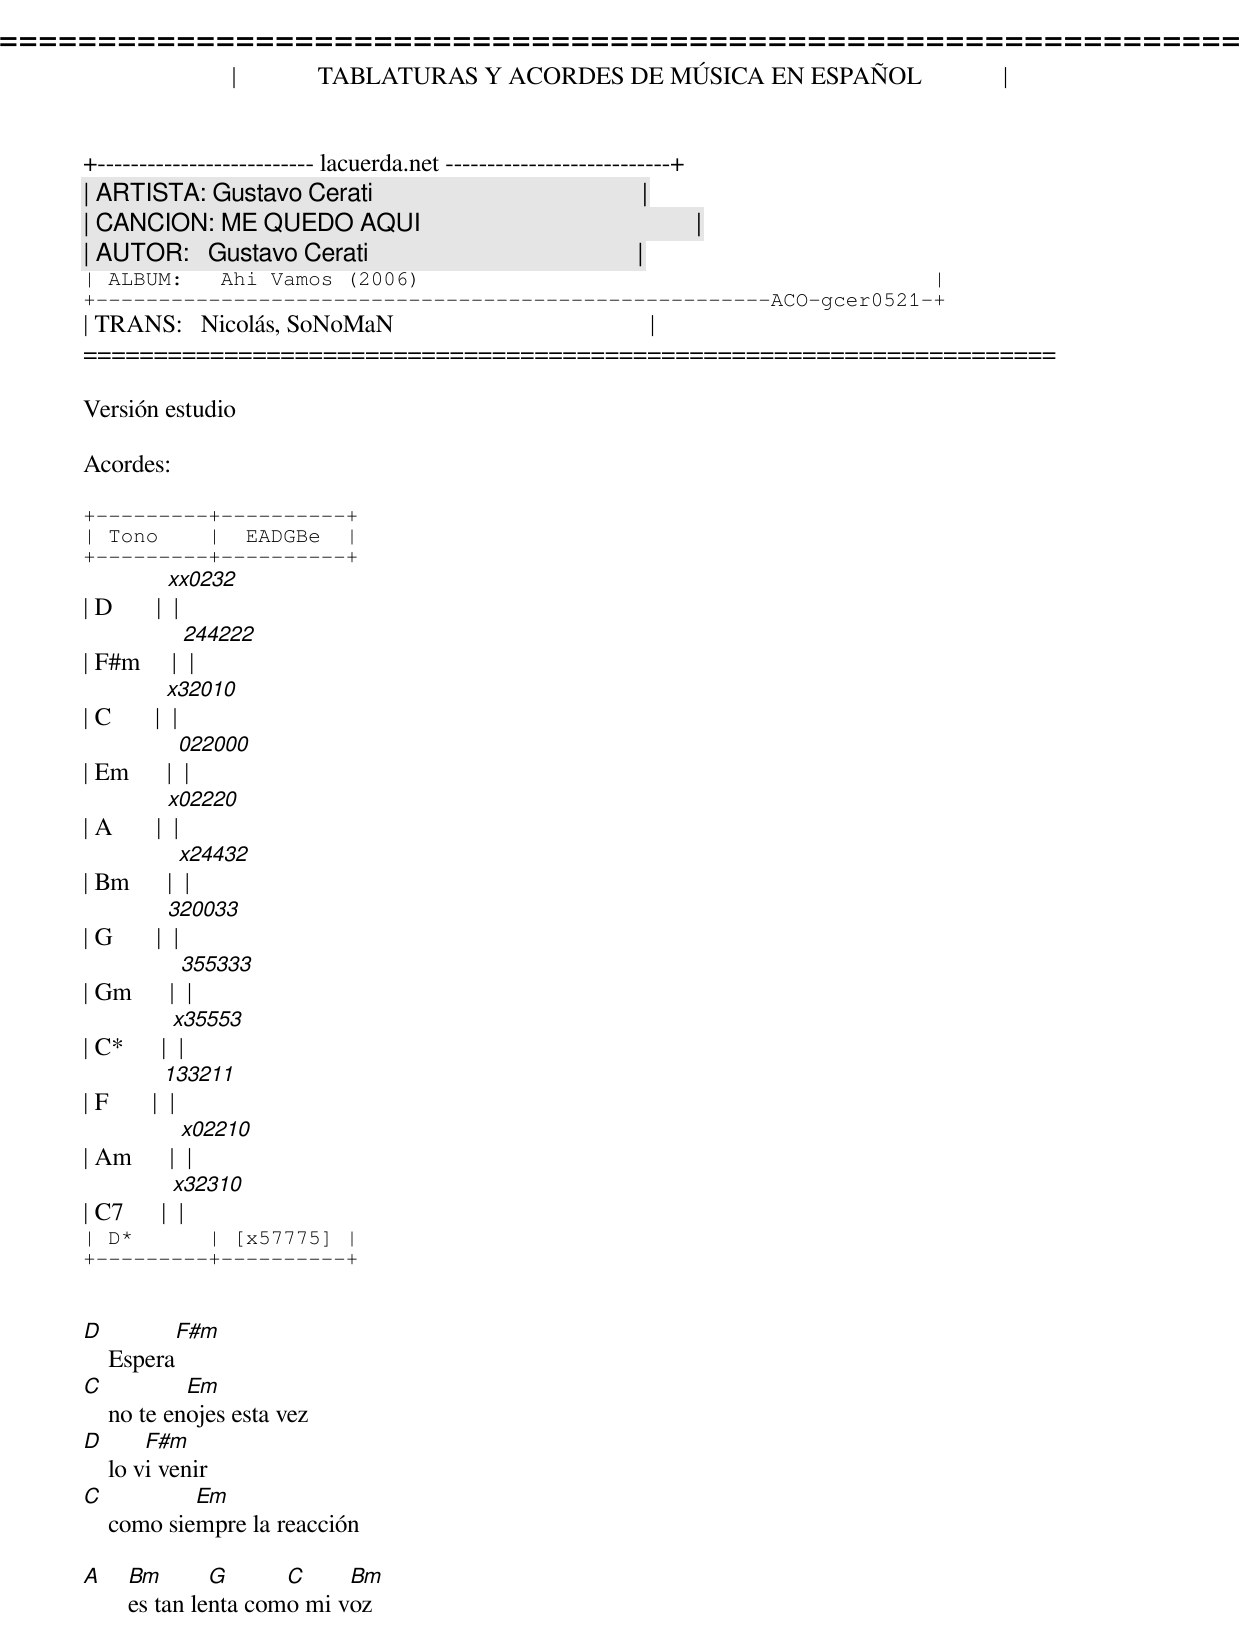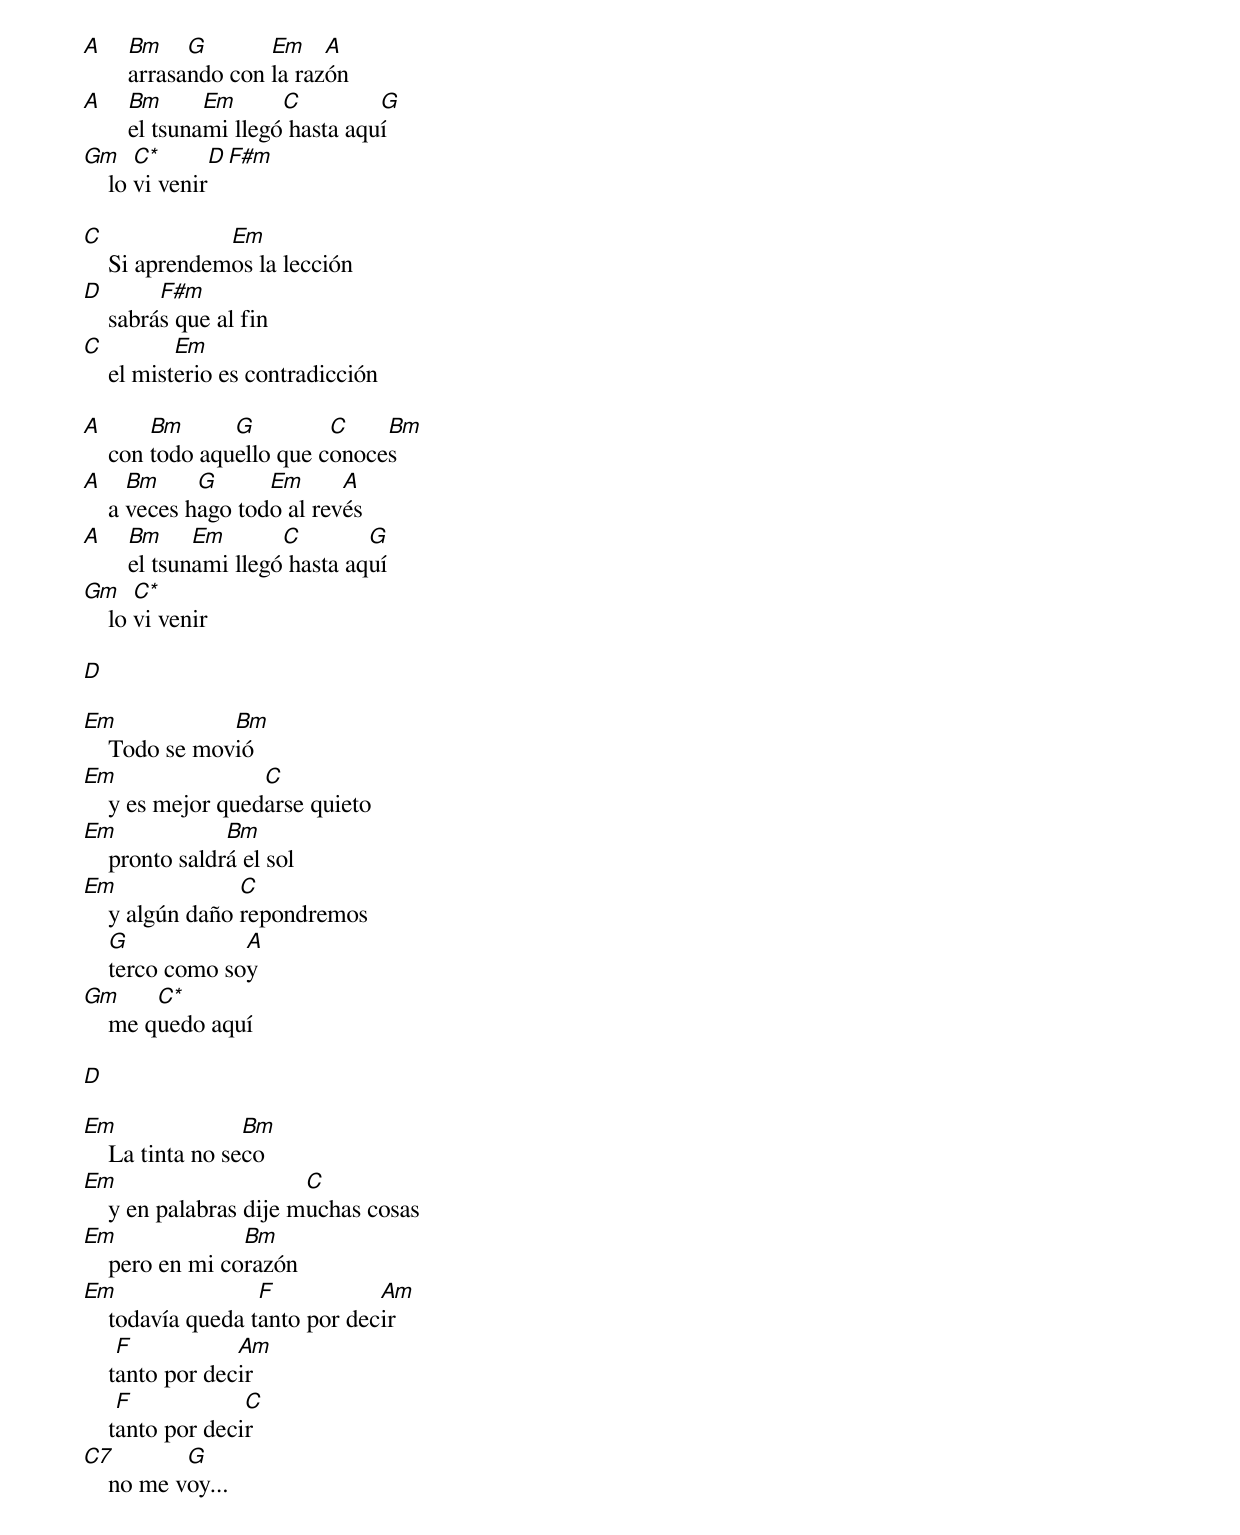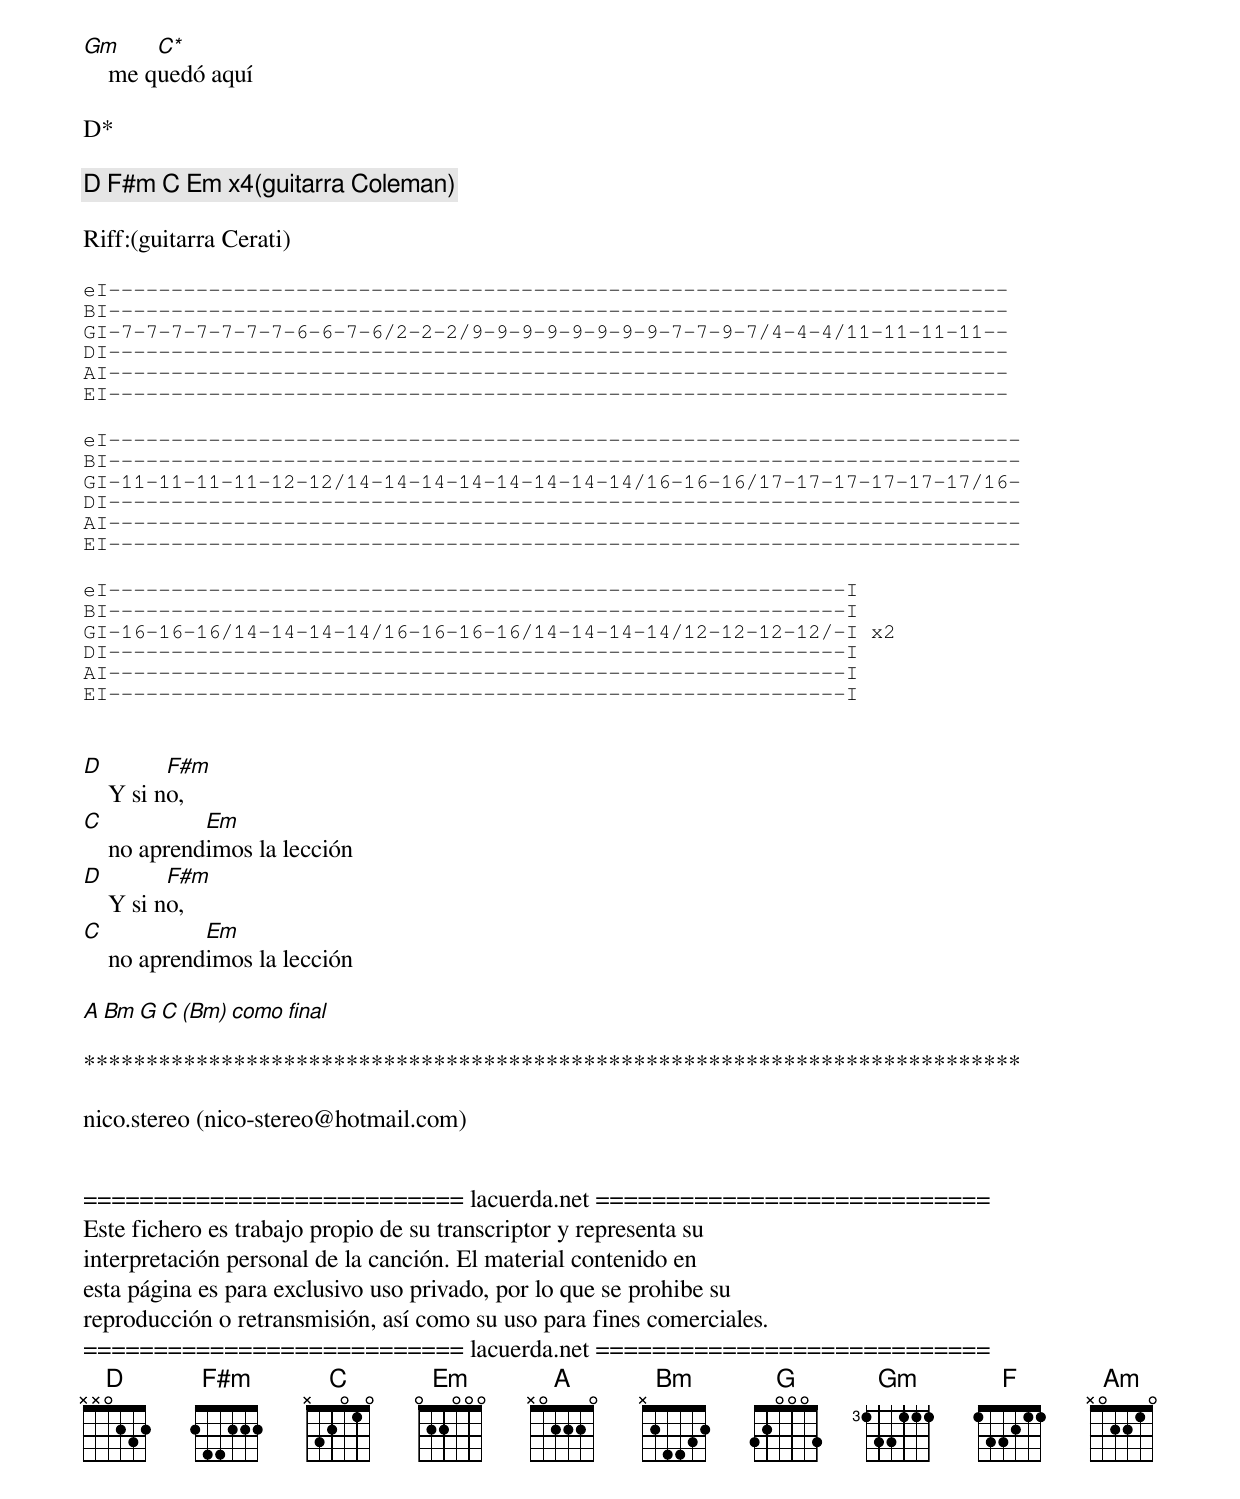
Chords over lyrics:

=====================================================================
|             TABLATURAS Y ACORDES DE MÚSICA EN ESPAÑOL             |
+-------------------------- lacuerda.net ---------------------------+
| ARTISTA: Gustavo Cerati                                           |
| CANCION: ME QUEDO AQUI                                            |
| AUTOR:   Gustavo Cerati                                           |
| ALBUM:   Ahi Vamos (2006)                                         |
+------------------------------------------------------ACO-gcer0521-+
| TRANS:   Nicolás, SoNoMaN                                         |
=====================================================================

Versión estudio

Acordes:

+---------+----------+
| Tono    |  EADGBe  |
+---------+----------+
| D       | [xx0232] |
| F#m     | [244222] |
| C       | [x32010] |
| Em      | [022000] |
| A       | [x02220] |
| Bm      | [x24432] |
| G       | [320033] |
| Gm      | [355333] |
| C*      | [x35553] |
| F       | [133211] |
| Am      | [x02210] |
| C7      | [x32310] |
| D*      | [x57775] |
+---------+----------+


D         F#m
    Espera
C           Em
    no te enojes esta vez
D       F#m
    lo vi venir
C           Em
    como siempre la reacción

A   Bm       G      C     Bm
    es tan lenta como mi voz
A   Bm    G       Em    A
    arrasando con la razón
A   Bm      Em      C         G
    el tsunami llegó hasta aquí
Gm     C*        D   F#m
    lo vi venir

C              Em
    Si aprendemos la lección
D        F#m
    sabrás que al fin
C          Em
    el misterio es contradicción

A       Bm      G         C    Bm
    con todo aquello que conoces
A     Bm     G      Em      A
    a veces hago todo al revés
A   Bm     Em       C        G
    el tsunami llegó hasta aquí
Gm     C*
    lo vi venir

D

Em             Bm
    Todo se movió
Em                 C
    y es mejor quedarse quieto
Em              Bm
    pronto saldrá el sol
Em               C
    y algún daño repondremos
    G            A
    terco como soy
Gm      C*
    me quedo aquí

D

Em                Bm
    La tinta no seco
Em                      C
    y en palabras dije muchas cosas
Em               Bm
    pero en mi corazón
Em                 F           Am
    todavía queda tanto por decir
     F           Am
    tanto por decir
     F            C
    tanto por decir
C7         G
    no me voy...
Gm      C*
    me quedó aquí

D*

[D F#m C Em] x4(guitarra Coleman)

Riff:(guitarra Cerati)

eI------------------------------------------------------------------------
BI------------------------------------------------------------------------
GI-7-7-7-7-7-7-7-6-6-7-6/2-2-2/9-9-9-9-9-9-9-9-7-7-9-7/4-4-4/11-11-11-11--
DI------------------------------------------------------------------------
AI------------------------------------------------------------------------
EI------------------------------------------------------------------------

eI-------------------------------------------------------------------------
BI-------------------------------------------------------------------------
GI-11-11-11-11-12-12/14-14-14-14-14-14-14-14/16-16-16/17-17-17-17-17-17/16-
DI-------------------------------------------------------------------------
AI-------------------------------------------------------------------------
EI-------------------------------------------------------------------------

eI-----------------------------------------------------------I
BI-----------------------------------------------------------I
GI-16-16-16/14-14-14-14/16-16-16-16/14-14-14-14/12-12-12-12/-I x2
DI-----------------------------------------------------------I
AI-----------------------------------------------------------I
EI-----------------------------------------------------------I


D         F#m
    Y si no,
C            Em
    no aprendimos la lección
D         F#m
    Y si no,
C            Em
    no aprendimos la lección

A  Bm  G  C  (Bm) como final

***************************************************************************

nico.stereo (nico-stereo@hotmail.com)


=========================== lacuerda.net ============================
Este fichero es trabajo propio de su transcriptor y representa su
interpretación personal de la canción. El material contenido en
esta página es para exclusivo uso privado, por lo que se prohibe su
reproducción o retransmisión, así como su uso para fines comerciales.
=========================== lacuerda.net ============================
